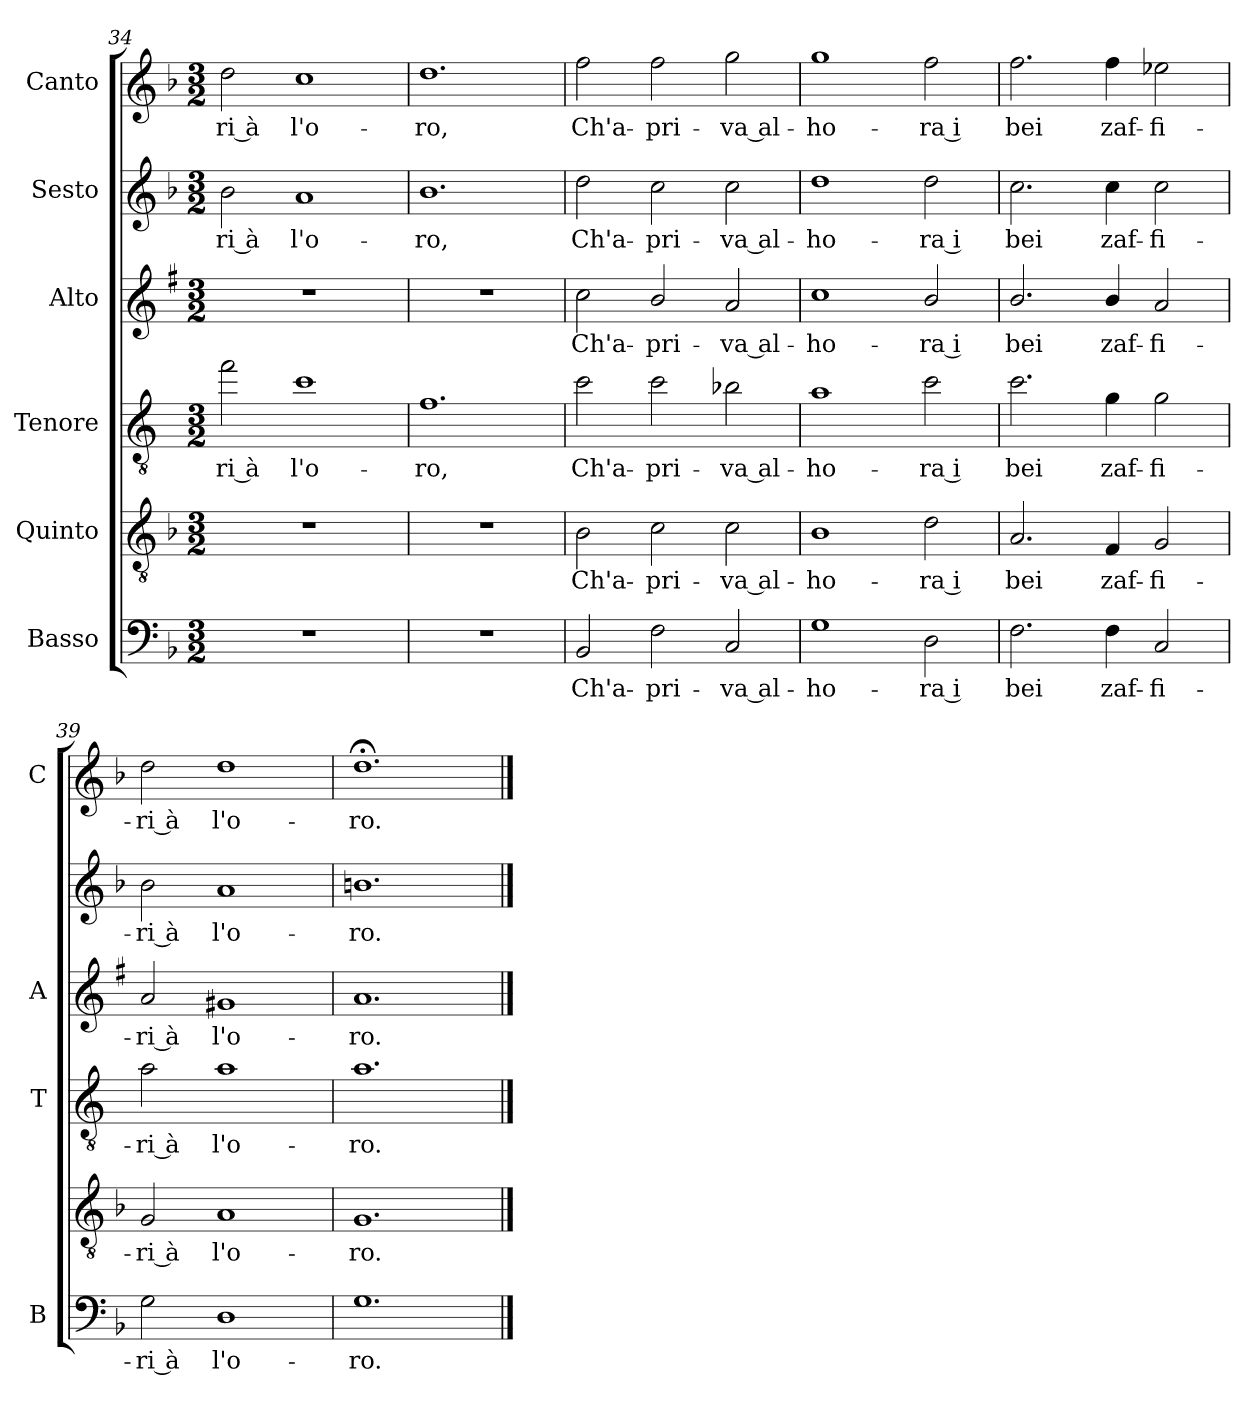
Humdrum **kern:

**kern	**text	**kern	**text	**kern	**text	**kern	**text	**kern	**text	**kern	**text
*part6	*part6	*part5	*part5	*part4	*part4	*part3	*part3	*part2	*part2	*part1	*part1
*staff6	*staff6	*staff5	*staff5	*staff4	*staff4	*staff3	*staff3	*staff2	*staff2	*staff1	*staff1
*I"Basso	*	*I"Quinto	*	*I"Tenore	*	*I"Alto	*	*I"Sesto	*	*I"Canto	*
*I'B	*	*	*	*I'T	*	*I'A	*	*	*	*I'C	*
*clefF4	*	*clefGv2	*	*clefGv2	*	*clefG2	*	*clefG2	*	*clefG2	*
*	*	*	*	*ITrd4c7	*	*ITrd1c2	*	*	*	*	*
*k[b-]	*	*k[b-]	*	*k[b-]	*	*k[b-]	*	*k[b-]	*	*k[b-]	*
*F:	*	*F:	*	*F:	*	*F:	*	*F:	*	*F:	*
*M3/2	*	*M3/2	*	*M3/2	*	*M3/2	*	*M3/2	*	*M3/2	*
=34	=34	=34	=34	=34	=34	=34	=34	=34	=34	=34	=34
!	!	!	!	!	!LO:LY:b	!	!	!	!LO:LY:b	!	!LO:LY:b
1.r	.	1.r	.	2b-\	-ri à	1.r	.	2b-\	-ri à	2dd\	-ri à
!	!	!	!	!	!LO:LY:b	!	!	!	!LO:LY:b	!	!LO:LY:b
.	.	.	.	1f	l'o-	.	.	1a	l'o-	1cc	l'o-
=35	=35	=35	=35	=35	=35	=35	=35	=35	=35	=35	=35
!	!	!	!	!	!LO:LY:b	!	!	!	!LO:LY:b	!	!LO:LY:b
1.r	.	1.r	.	1.B-	-ro,	1.r	.	1.b-	-ro,	1.dd	-ro,
=36	=36	=36	=36	=36	=36	=36	=36	=36	=36	=36	=36
!	!LO:LY:b	!	!LO:LY:b	!	!LO:LY:b	!	!LO:LY:b	!	!LO:LY:b	!	!LO:LY:b
2BB-/	Ch'a-	2B-\	Ch'a-	2f\	Ch'a-	2b-\	Ch'a-	2dd\	Ch'a-	2ff\	Ch'a-
!	!LO:LY:b	!	!LO:LY:b	!	!LO:LY:b	!	!LO:LY:b	!	!LO:LY:b	!	!LO:LY:b
2F\	-pri-	2c\	-pri-	2f\	-pri-	2a/	-pri-	2cc\	-pri-	2ff\	-pri-
!	!LO:LY:b	!	!LO:LY:b	!	!LO:LY:b	!	!LO:LY:b	!	!LO:LY:b	!	!LO:LY:b
2C/	-va al-	2c\	-va al-	2e-X\	-va al-	2g/	-va al-	2cc\	-va al-	2gg\	-va al-
=37	=37	=37	=37	=37	=37	=37	=37	=37	=37	=37	=37
!	!LO:LY:b	!	!LO:LY:b	!	!LO:LY:b	!	!LO:LY:b	!	!LO:LY:b	!	!LO:LY:b
1G	-ho-	1B-	-ho-	1d	-ho-	1b-	-ho-	1dd	-ho-	1gg	-ho-
!	!LO:LY:b	!	!LO:LY:b	!	!LO:LY:b	!	!LO:LY:b	!	!LO:LY:b	!	!LO:LY:b
2D\	-ra i	2d\	-ra i	2f\	-ra i	2a/	-ra i	2dd\	-ra i	2ff\	-ra i
=38	=38	=38	=38	=38	=38	=38	=38	=38	=38	=38	=38
!	!LO:LY:b	!	!LO:LY:b	!	!LO:LY:b	!	!LO:LY:b	!	!LO:LY:b	!	!LO:LY:b
2.F\	bei	2.A/	bei	2.f\	bei	2.a/	bei	2.cc\	bei	2.ff\	bei
!	!LO:LY:b	!	!LO:LY:b	!	!LO:LY:b	!	!LO:LY:b	!	!LO:LY:b	!	!LO:LY:b
4F\	zaf-	4F/	zaf-	4c\	zaf-	4a/	zaf-	4cc\	zaf-	4ff\	zaf-
!	!LO:LY:b	!	!LO:LY:b	!	!LO:LY:b	!	!LO:LY:b	!	!LO:LY:b	!	!LO:LY:b
2C/	-fi-	2G/	-fi-	2c\	-fi-	2g/	-fi-	2cc\	-fi-	2ee-X\	-fi-
=39	=39	=39	=39	=39	=39	=39	=39	=39	=39	=39	=39
!	!LO:LY:b	!	!LO:LY:b	!	!LO:LY:b	!	!LO:LY:b	!	!LO:LY:b	!	!LO:LY:b
2G\	-ri à	2G/	-ri à	2d\	-ri à	2g/	-ri à	2b-\	-ri à	2dd\	-ri à
!	!LO:LY:b	!	!LO:LY:b	!	!LO:LY:b	!	!LO:LY:b	!	!LO:LY:b	!	!LO:LY:b
1D	l'o-	1A	l'o-	1d	l'o-	1f#X	l'o-	1a	l'o-	1dd	l'o-
=40	=40	=40	=40	=40	=40	=40	=40	=40	=40	=40	=40
!	!LO:LY:b	!	!LO:LY:b	!	!LO:LY:b	!	!LO:LY:b	!	!LO:LY:b	!	!LO:LY:b
1.G	-ro.	1.G	-ro.	1.d	-ro.	1.g	-ro.	1.bn	-ro.	1.dd;<	-ro.
==	==	==	==	==	==	==	==	==	==	==	==
*-	*-	*-	*-	*-	*-	*-	*-	*-	*-	*-	*-
